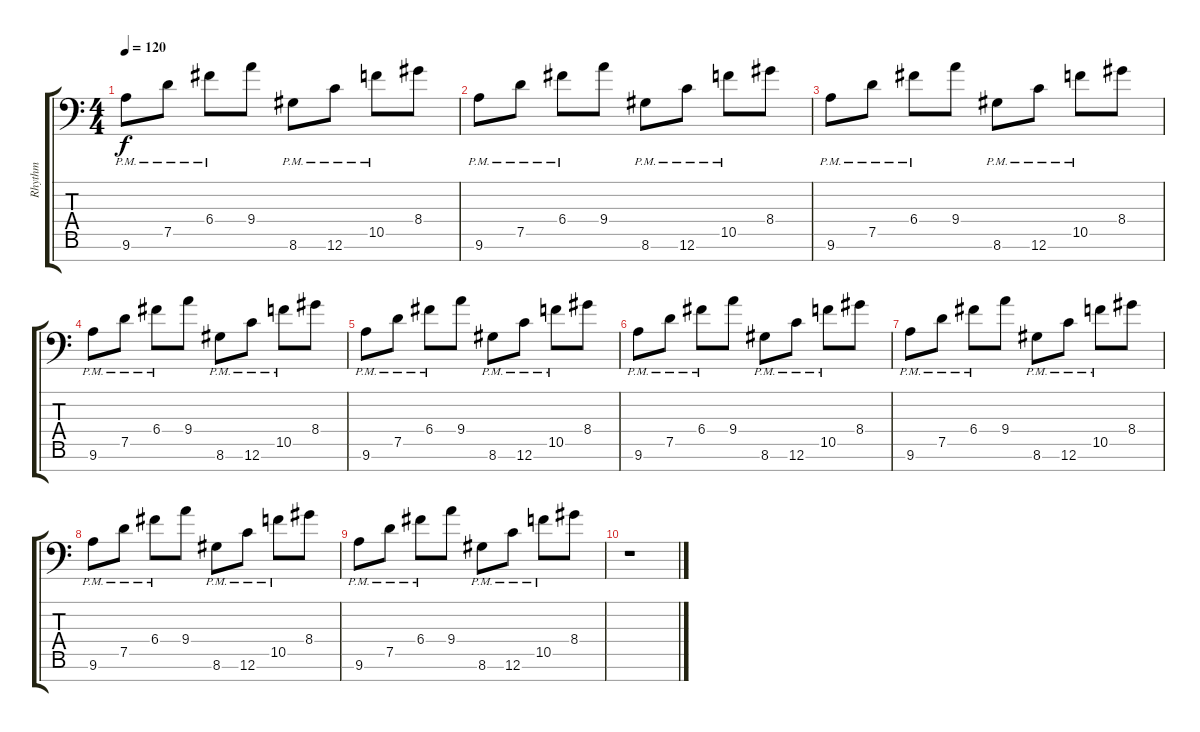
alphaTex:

\track ("Rhythm" "Rhythm") {instrument distortionguitar}
\staff {score tabs}
\tuning (E4 C4 G3 C3 G2 C2 G1) {hide}
\ts (4 4)
\tempo 120
\clef f4
\ks c
9.6{pm}.8{dy f} 7.5{pm}.8 6.4{pm}.8 9.4.8 8.6{pm}.8 12.6{pm}.8 10.5{pm}.8 8.4.8 |
9.6{pm}.8 7.5{pm}.8 6.4{pm}.8 9.4.8 8.6{pm}.8 12.6{pm}.8 10.5{pm}.8 8.4.8 |
9.6{pm}.8 7.5{pm}.8 6.4{pm}.8 9.4.8 8.6{pm}.8 12.6{pm}.8 10.5{pm}.8 8.4.8 |
9.6{pm}.8 7.5{pm}.8 6.4{pm}.8 9.4.8 8.6{pm}.8 12.6{pm}.8 10.5{pm}.8 8.4.8 |
9.6{pm}.8 7.5{pm}.8 6.4{pm}.8 9.4.8 8.6{pm}.8 12.6{pm}.8 10.5{pm}.8 8.4.8 |
9.6{pm}.8 7.5{pm}.8 6.4{pm}.8 9.4.8 8.6{pm}.8 12.6{pm}.8 10.5{pm}.8 8.4.8 |
9.6{pm}.8 7.5{pm}.8 6.4{pm}.8 9.4.8 8.6{pm}.8 12.6{pm}.8 10.5{pm}.8 8.4.8 |
9.6{pm}.8 7.5{pm}.8 6.4{pm}.8 9.4.8 8.6{pm}.8 12.6{pm}.8 10.5{pm}.8 8.4.8 |
9.6{pm}.8 7.5{pm}.8 6.4{pm}.8 9.4.8 8.6{pm}.8 12.6{pm}.8 10.5{pm}.8 8.4.8 |
r.1
